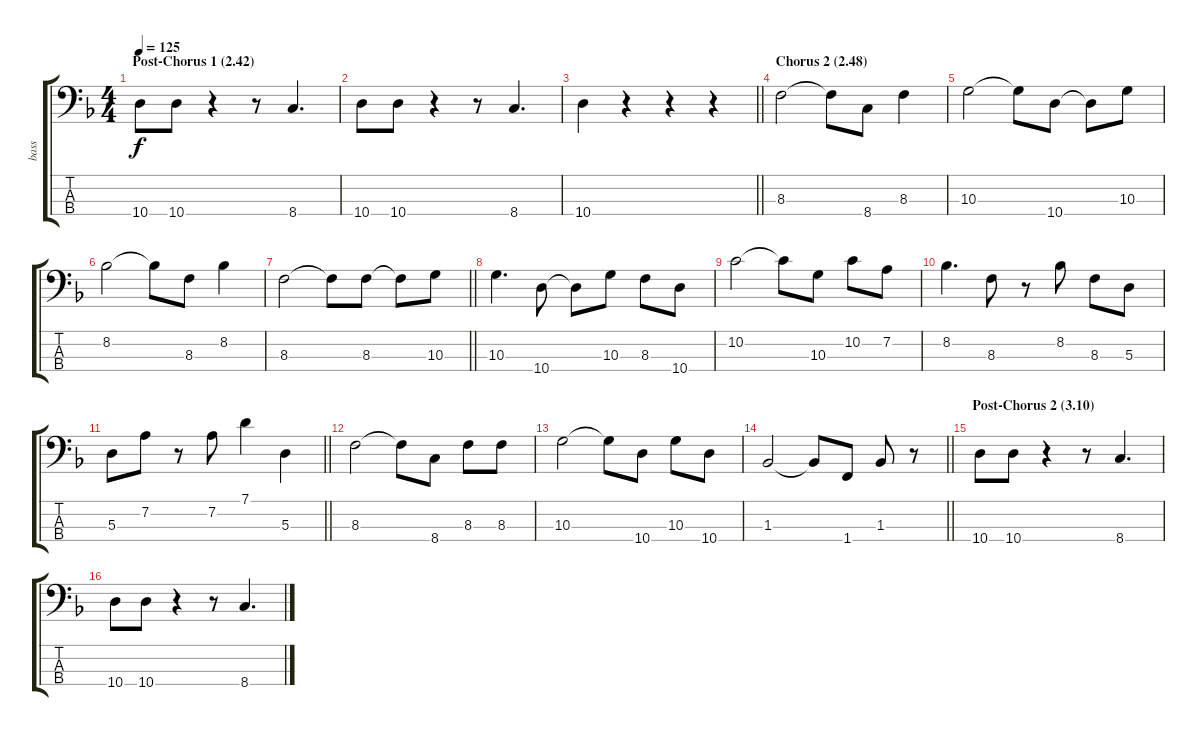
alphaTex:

\track ("bass" "bass") {instrument electricbassfinger}
\staff {score tabs}
\tuning (G2 D2 A1 E1) {hide}
\ts (4 4)
\section ("" "Post-Chorus 1 (2.42)")
\tempo 125
\clef f4
\ks f
10.4.8{dy f} 10.4.8 r.4 r.8 8.4.4{d} |
10.4.8 10.4.8 r.4 r.8 8.4.4{d} |
\barLineRight lightlight
10.4.4 r.4 r.4 r.4 |
\section ("" "Chorus 2 (2.48)")
8.3.2 8.3{t}.8 8.4.8 8.3.4 |
10.3.2 10.3{t}.8 10.4.8 10.4{t}.8 10.3.8 |
8.2.2 8.2{t}.8 8.3.8 8.2.4 |
\barLineRight lightlight
8.3.2 8.3{t}.8 8.3.8 8.3{t}.8 10.3.8 |
10.3.4{d} 10.4.8 10.4{t}.8 10.3.8 8.3.8 10.4.8 |
10.2.2 10.2{t}.8 10.3.8 10.2.8 7.2.8 |
8.2.4{d} 8.3.8 r.8 8.2.8 8.3.8 5.3.8 |
\barLineRight lightlight
5.3.8 7.2.8 r.8 7.2.8 7.1.4 5.3.4 |
8.3.2 8.3{t}.8 8.4.8 8.3.8 8.3.8 |
10.3.2 10.3{t}.8 10.4.8 10.3.8 10.4.8 |
\barLineRight lightlight
1.3.2 1.3{t}.8 1.4.8 1.3.8 r.8 |
\section ("" "Post-Chorus 2 (3.10)")
10.4.8 10.4.8 r.4 r.8 8.4.4{d} |
10.4.8 10.4.8 r.4 r.8 8.4.4{d}
